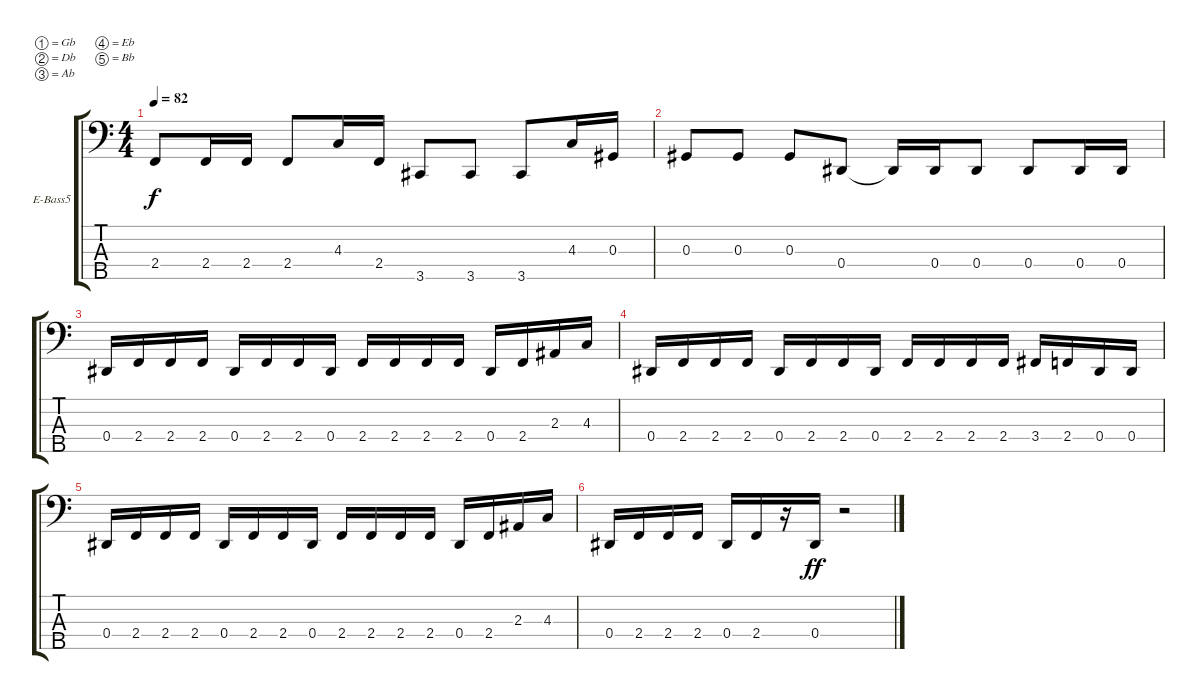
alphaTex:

\bracketExtendMode groupsimilarinstruments
\firstSystemTrackNameOrientation horizontal
\otherSystemsTrackNameOrientation horizontal
\track ("Bass Guitar" "E-Bass5") {instrument electricbassfinger}
\staff {score tabs}
\tuning (Gb2 Db2 Ab1 Eb1 Bb0)
\ts (4 4)
\tempo 82
\clef f4
\ks c
2.4.8{dy f} 2.4.16 2.4.16 2.4.8 4.3.16 2.4.16 3.5.8 3.5.8 3.5.8 4.3.16 0.3.16 |
0.3.8 0.3.8 0.3.8 0.4.8 0.4{t}.16 0.4.16 0.4.8 0.4.8 0.4.16 0.4.16 |
0.4.16 2.4.16 2.4.16 2.4.16 0.4.16 2.4.16 2.4.16 0.4.16 2.4.16 2.4.16 2.4.16 2.4.16 0.4.16 2.4.16 2.3.16 4.3.16 |
0.4.16 2.4.16 2.4.16 2.4.16 0.4.16 2.4.16 2.4.16 0.4.16 2.4.16 2.4.16 2.4.16 2.4.16 3.4.16 2.4.16 0.4.16 0.4.16 |
0.4.16 2.4.16 2.4.16 2.4.16 0.4.16 2.4.16 2.4.16 0.4.16 2.4.16 2.4.16 2.4.16 2.4.16 0.4.16 2.4.16 2.3.16 4.3.16 |
0.4.16 2.4.16 2.4.16 2.4.16 0.4.16 2.4.16 r.16 0.4.16{dy ff} r.2
